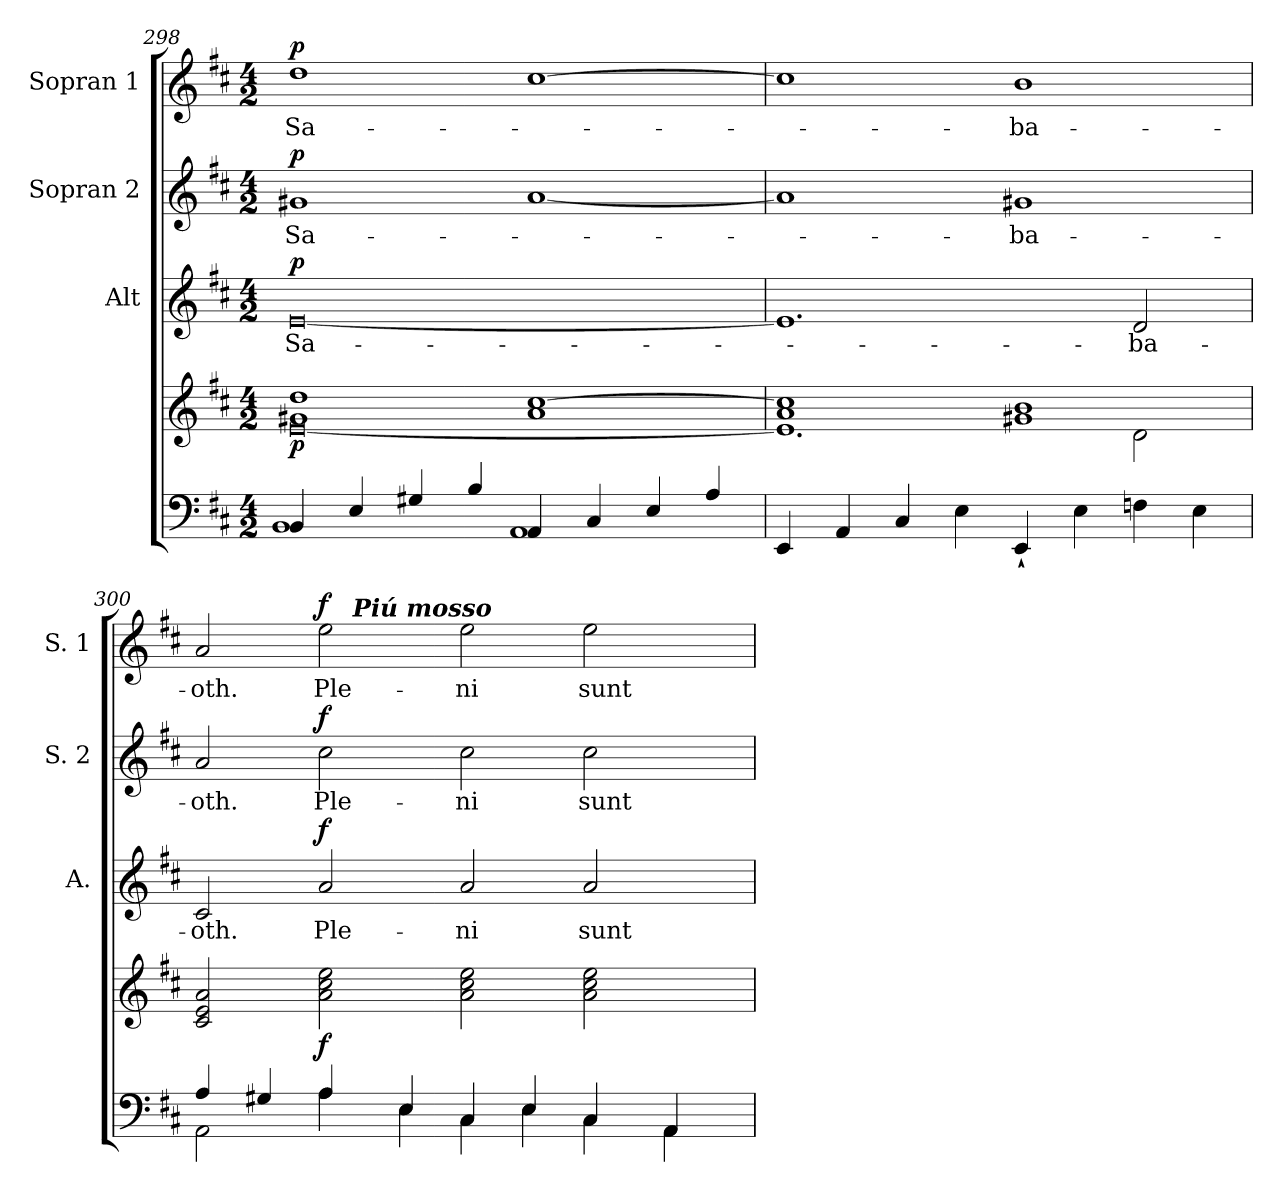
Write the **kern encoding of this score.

**kern	**kern	**dynam	**kern	**text	**dynam	**kern	**text	**dynam	**kern	**text	**dynam
*part4	*part4	*part4	*part3	*part3	*part3	*part2	*part2	*part2	*part1	*part1	*part1
*staff5	*staff4	*staff4/5	*staff3	*staff3	*staff3	*staff2	*staff2	*staff2	*staff1	*staff1	*staff1
*	*	*	*I"Alt	*	*	*I"Sopran 2	*	*	*I"Sopran 1	*	*
*	*	*	*I'A.	*	*	*I'S. 2	*	*	*I'S. 1	*	*
!!LO:PB:g=z
*clefF4	*clefG2	*	*clefG2	*	*	*clefG2	*	*	*clefG2	*	*
*k[f#c#]	*k[f#c#]	*	*k[f#c#]	*	*	*k[f#c#]	*	*	*k[f#c#]	*	*
*D:	*D:	*	*D:	*	*	*D:	*	*	*D:	*	*
*M4/2	*M4/2	*	*M4/2	*	*	*M4/2	*	*	*M4/2	*	*
=298	=298	=298	=298	=298	=298	=298	=298	=298	=298	=298	=298
*^	*^	*	*	*	*	*	*	*	*	*	*
!	!	!	!	!LO:DY:b	!	!LO:LY:b	!LO:DY:a	!	!LO:LY:b	!LO:DY:a	!	!LO:LY:b	!LO:DY:a
4BB/	1BB	1g#X 1dd	[<0e	p	[0e	Sa-	p	1g#X	Sa-	p	1dd	Sa-	p
4E/	.	.	.	.	.	.	.	.	.	.	.	.	.
4G#X/	.	.	.	.	.	.	.	.	.	.	.	.	.
4B/	.	.	.	.	.	.	.	.	.	.	.	.	.
4AA/	1AA	1a [>1cc#	.	.	.	.	.	[1a	.	.	[1cc#	.	.
4C#/	.	.	.	.	.	.	.	.	.	.	.	.	.
4E/	.	.	.	.	.	.	.	.	.	.	.	.	.
4A/	.	.	.	.	.	.	.	.	.	.	.	.	.
*v	*v	*	*	*	*	*	*	*	*	*	*	*	*
=299	=299	=299	=299	=299	=299	=299	=299	=299	=299	=299	=299	=299
4EE/	1a 1cc#]	1.e]	.	1.e]	.	.	1a]	.	.	1cc#]	.	.
4AA/	.	.	.	.	.	.	.	.	.	.	.	.
4C#/	.	.	.	.	.	.	.	.	.	.	.	.
4E\	.	.	.	.	.	.	.	.	.	.	.	.
!	!	!	!	!	!	!	!	!LO:LY:b	!	!	!LO:LY:b	!
4EE`</	1g#X 1b	.	.	.	.	.	1g#X	-ba-	.	1b	-ba-	.
4E\	.	.	.	.	.	.	.	.	.	.	.	.
!	!	!	!	!	!LO:LY:b	!	!	!	!	!	!	!
4Fn\	.	2d\	.	2d/	-ba-	.	.	.	.	.	.	.
4E\	.	.	.	.	.	.	.	.	.	.	.	.
*	*v	*v	*	*	*	*	*	*	*	*	*	*
=300	=300	=300	=300	=300	=300	=300	=300	=300	=300	=300	=300
*^	*	*	*	*	*	*	*	*	*	*	*
!	!	!	!	!	!LO:LY:b	!	!	!LO:LY:b	!	!	!LO:LY:b	!
*	*	*	*	*	*	*	*	*	*	*^	*	*
4A/	2AA\	2c#/ 2e/ 2a/	.	2c#/	-oth.	.	2a/	-oth.	.	2a/	2ryy	-oth.	.
4G#X/	.	.	.	.	.	.	.	.	.	.	.	.	.
!	!	!	!LO:DY:b	!	!LO:LY:b	!LO:DY:a	!	!LO:LY:b	!LO:DY:a	!	!	!LO:LY:b	!LO:DY:a
4A/	4A\	2a\ 2cc#\ 2ee\	f	2a/	Ple-	f	2cc#\	Ple-	f	2ee\	16.ryy	Ple-	f
!	!	!	!	!	!	!	!	!	!	!	!LO:TX:a:Bi:t=Piú mosso	!	!
.	.	.	.	.	.	.	.	.	.	.	1ryy	.	.
4E/	4E\	.	.	.	.	.	.	.	.	.	.	.	.
!	!	!	!	!	!LO:LY:b	!	!	!LO:LY:b	!	!	!	!LO:LY:b	!
4C#/	4C#\	2a\ 2cc#\ 2ee\	.	2a/	-ni	.	2cc#\	-ni	.	2ee\	.	-ni	.
4E/	4E\	.	.	.	.	.	.	.	.	.	.	.	.
!	!	!	!	!	!LO:LY:b	!	!	!LO:LY:b	!	!	!	!LO:LY:b	!
4C#/	4C#\	2a\ 2cc#\ 2ee\	.	2a/	sunt	.	2cc#\	sunt	.	2ee\	.	sunt	.
.	.	.	.	.	.	.	.	.	.	.	4ryy	.	.
4AA/	4AA\	.	.	.	.	.	.	.	.	.	.	.	.
.	.	.	.	.	.	.	.	.	.	.	8ryy	.	.
.	.	.	.	.	.	.	.	.	.	.	32ryy	.	.
*v	*v	*	*	*	*	*	*	*	*	*v	*v	*	*
=	=	=	=	=	=	=	=	=	=	=	=
*-	*-	*-	*-	*-	*-	*-	*-	*-	*-	*-	*-
